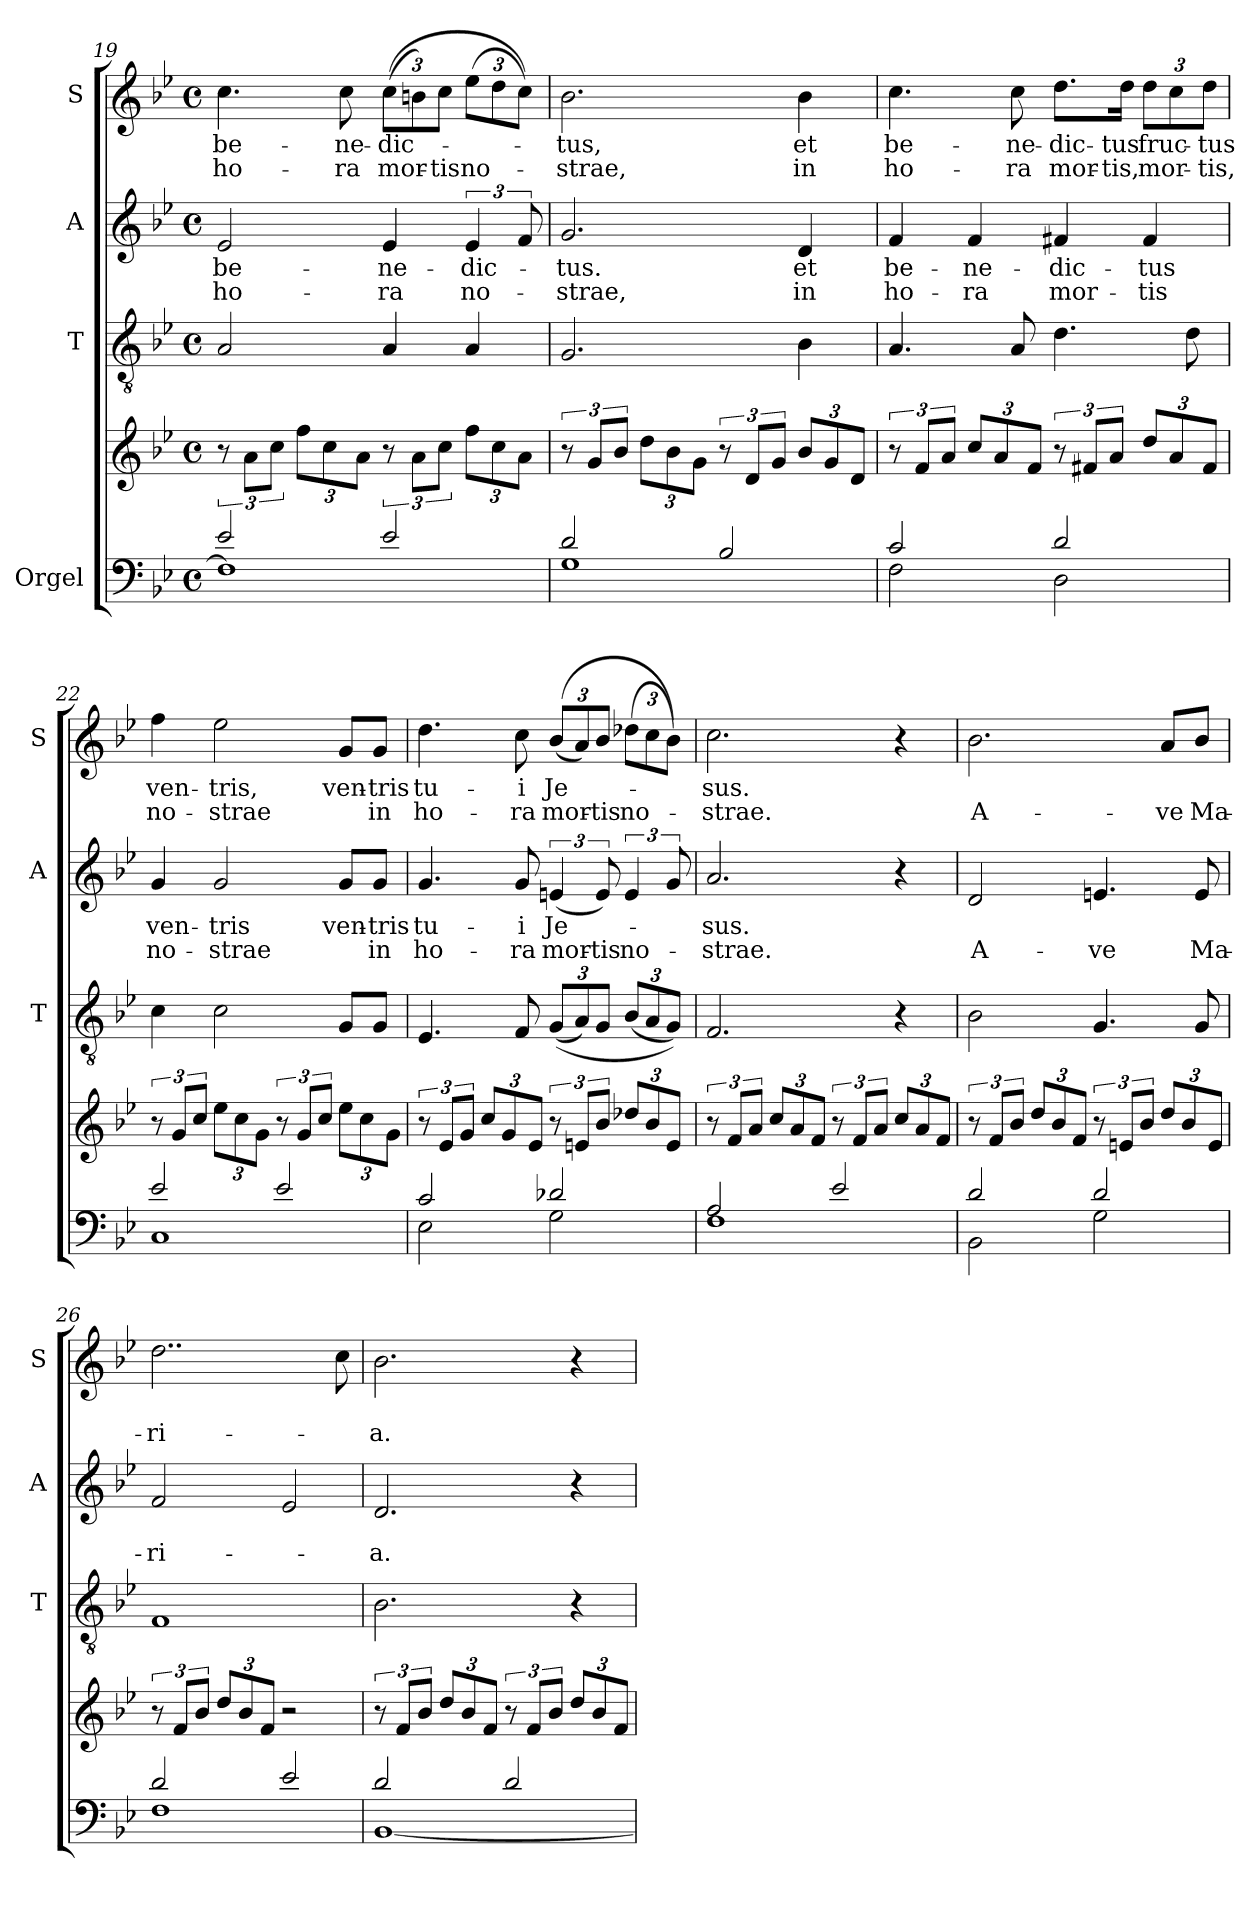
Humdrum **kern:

**kern	**kern	**kern	**kern	**text	**text	**kern	**text	**text
*part4	*part4	*part3	*part2	*part2	*part2	*part1	*part1	*part1
*staff5	*staff4	*staff3	*staff2	*staff2	*staff2	*staff1	*staff1	*staff1
*I"Orgel	*	*I"T	*I"A	*	*	*I"S	*	*
*	*	*I'T	*I'A	*	*	*I'S	*	*
*clefF4	*clefG2	*clefGv2	*clefG2	*	*	*clefG2	*	*
*k[b-e-]	*k[b-e-]	*k[b-e-]	*k[b-e-]	*	*	*k[b-e-]	*	*
*M4/4	*M4/4	*M4/4	*M4/4	*	*	*M4/4	*	*
*met(c)	*met(c)	*met(c)	*met(c)	*	*	*met(c)	*	*
=19	=19	=19	=19	=19	=19	=19	=19	=19
*^	*	*	*	*	*	*	*	*
!	!	!	!	!	!LO:LY:b	!LO:LY:b	!	!LO:LY:b	!LO:LY:b
2e-/	1F]	12r	2A/	2e-/	be-	ho-	4.cc\	be-	ho-
.	.	12a\L	.	.	.	.	.	.	.
.	.	12cc\J	.	.	.	.	.	.	.
*	*	*Xbrackettup	*	*	*	*	*	*	*
.	.	12ff\L	.	.	.	.	.	.	.
.	.	12cc\	.	.	.	.	.	.	.
!	!	!	!	!	!	!	!	!LO:LY:b	!LO:LY:b
.	.	.	.	.	.	.	8cc\	-ne-	-ra
.	.	12a\J	.	.	.	.	.	.	.
*	*	*brackettup	*	*	*	*	*	*	*
!	!	!	!	!	!LO:LY:b	!LO:LY:b	!	!	!
*	*	*	*	*	*	*	*Xbrackettup	*	*
!	!	!	!	!	!	!	!	!LO:LY:b	!LO:LY:b
2e-/	.	12r	4A/	4e-/	-ne-	-ra	(>(>12cc\L	-dic-	mor-
.	.	12a\L	.	.	.	.	12bn\)	.	.
!	!	!	!	!	!	!	!	!	!LO:LY:b
.	.	12cc\J	.	.	.	.	12cc\J	.	-tis
*	*	*Xbrackettup	*	*	*	*	*	*	*
!	!	!	!	!	!LO:LY:b	!LO:LY:b	!	!	!LO:LY:b
.	.	12ff\L	4A/	6e-/	-dic-	no-	(>12ee-\L	.	no-
.	.	12cc\	.	.	.	.	12dd\	.	.
.	.	12a\J	.	12f/	.	.	12cc\J))	.	.
=20	=20	=20	=20	=20	=20	=20	=20	=20	=20
*	*	*brackettup	*	*	*	*	*	*	*
!	!	!	!	!	!LO:LY:b	!LO:LY:b	!	!LO:LY:b	!LO:LY:b
2d/	1G	12r	2.G/	2.g/	-tus.	-strae,	2.b-\	-tus,	-strae,
.	.	12g/L	.	.	.	.	.	.	.
.	.	12b-/J	.	.	.	.	.	.	.
*	*	*Xbrackettup	*	*	*	*	*	*	*
.	.	12dd\L	.	.	.	.	.	.	.
.	.	12b-\	.	.	.	.	.	.	.
.	.	12g\J	.	.	.	.	.	.	.
*	*	*brackettup	*	*	*	*	*	*	*
2B-/	.	12r	.	.	.	.	.	.	.
.	.	12d/L	.	.	.	.	.	.	.
.	.	12g/J	.	.	.	.	.	.	.
*	*	*Xbrackettup	*	*	*	*	*	*	*
!	!	!	!	!	!LO:LY:b	!LO:LY:b	!	!LO:LY:b	!LO:LY:b
.	.	12b-/L	4B-\	4d/	et	in	4b-\	et	in
.	.	12g/	.	.	.	.	.	.	.
.	.	12d/J	.	.	.	.	.	.	.
!!LO:PB:g=z
=21	=21	=21	=21	=21	=21	=21	=21	=21	=21
*	*	*brackettup	*	*	*	*	*	*	*
!	!	!	!	!	!LO:LY:b	!LO:LY:b	!	!LO:LY:b	!LO:LY:b
2c/	2F\	12r	4.A/	4f/	be-	ho-	4.cc\	be-	ho-
.	.	12f/L	.	.	.	.	.	.	.
.	.	12a/J	.	.	.	.	.	.	.
*	*	*Xbrackettup	*	*	*	*	*	*	*
!	!	!	!	!	!LO:LY:b	!LO:LY:b	!	!	!
.	.	12cc/L	.	4f/	-ne-	-ra	.	.	.
.	.	12a/	.	.	.	.	.	.	.
!	!	!	!	!	!	!	!	!LO:LY:b	!LO:LY:b
.	.	.	8A/	.	.	.	8cc\	-ne-	-ra
.	.	12f/J	.	.	.	.	.	.	.
*	*	*brackettup	*	*	*	*	*	*	*
!	!	!	!	!	!LO:LY:b	!LO:LY:b	!	!LO:LY:b	!LO:LY:b
2d/	2D\	12r	4.d\	4f#X/	-dic-	mor-	8.dd\L	-dic-	mor-
.	.	12f#X/L	.	.	.	.	.	.	.
.	.	12a/J	.	.	.	.	.	.	.
!	!	!	!	!	!	!	!	!LO:LY:b	!LO:LY:b
.	.	.	.	.	.	.	16dd\Jk	-tus	-tis,
*	*	*Xbrackettup	*	*	*	*	*	*	*
!	!	!	!	!	!LO:LY:b	!LO:LY:b	!	!LO:LY:b	!LO:LY:b
.	.	12dd/L	.	4f#/	-tus	-tis	12dd\L	fruc-	mor-
.	.	12a/	.	.	.	.	12cc\	.	.
.	.	.	8d\	.	.	.	.	.	.
!	!	!	!	!	!	!	!	!LO:LY:b	!LO:LY:b
.	.	12f#/J	.	.	.	.	12dd\J	-tus	-tis,
=22	=22	=22	=22	=22	=22	=22	=22	=22	=22
*	*	*brackettup	*	*	*	*	*	*	*
!	!	!	!	!	!LO:LY:b	!LO:LY:b	!	!LO:LY:b	!LO:LY:b
2e-/	1C	12r	4c\	4g/	ven-	no-	4ff\	ven-	no-
.	.	12g/L	.	.	.	.	.	.	.
.	.	12cc/J	.	.	.	.	.	.	.
*	*	*Xbrackettup	*	*	*	*	*	*	*
!	!	!	!	!	!LO:LY:b	!LO:LY:b	!	!LO:LY:b	!LO:LY:b
.	.	12ee-\L	2c\	2g/	-tris	-strae	2ee-\	-tris,	-strae
.	.	12cc\	.	.	.	.	.	.	.
.	.	12g\J	.	.	.	.	.	.	.
*	*	*brackettup	*	*	*	*	*	*	*
2e-/	.	12r	.	.	.	.	.	.	.
.	.	12g/L	.	.	.	.	.	.	.
.	.	12cc/J	.	.	.	.	.	.	.
*	*	*Xbrackettup	*	*	*	*	*	*	*
!	!	!	!	!	!LO:LY:b	!	!	!LO:LY:b	!
.	.	12ee-\L	8G/L	8g/L	ven-	.	8g/L	ven-	.
.	.	12cc\	.	.	.	.	.	.	.
!	!	!	!	!	!LO:LY:b	!LO:LY:b	!	!LO:LY:b	!LO:LY:b
.	.	.	8G/J	8g/J	-tris	in	8g/J	-tris	in
.	.	12g\J	.	.	.	.	.	.	.
!!LO:LB:g=z
=23	=23	=23	=23	=23	=23	=23	=23	=23	=23
*	*	*brackettup	*	*	*	*	*	*	*
!	!	!	!	!	!LO:LY:b	!LO:LY:b	!	!LO:LY:b	!LO:LY:b
2c/	2E-\	12r	4.E-/	4.g/	tu-	ho-	4.dd\	tu-	ho-
.	.	12e-/L	.	.	.	.	.	.	.
.	.	12g/J	.	.	.	.	.	.	.
*	*	*Xbrackettup	*	*	*	*	*	*	*
.	.	12cc/L	.	.	.	.	.	.	.
.	.	12g/	.	.	.	.	.	.	.
!	!	!	!	!	!LO:LY:b	!LO:LY:b	!	!LO:LY:b	!LO:LY:b
.	.	.	8F/	8g/	-i	-ra	8cc\	-i	-ra
.	.	12e-/J	.	.	.	.	.	.	.
*	*	*brackettup	*Xbrackettup	*	*	*	*	*	*
!	!	!	!	!	!LO:LY:b	!LO:LY:b	!	!LO:LY:b	!LO:LY:b
2d-X/	2G\	12r	(<(<12G/L	(<6en/	Je-	mor-	(<(>12b-/L	Je-	mor-
.	.	12en/L	12A/)	.	.	.	12a/)	.	.
!	!	!	!	!	!	!LO:LY:b	!	!	!LO:LY:b
.	.	12b-/J	12G/J	12e/)	.	-tis	12b-/J	.	tis
*	*	*Xbrackettup	*	*	*	*	*	*	*
!	!	!	!	!	!	!LO:LY:b	!	!	!LO:LY:b
.	.	12dd-X/L	(<12B-/L	6e/	.	no-	(>12dd-X\L	.	no-
.	.	12b-/	12A/	.	.	.	12cc\	.	.
.	.	12e/J	12G/J))	12g/	.	.	12b-\J))	.	.
=24	=24	=24	=24	=24	=24	=24	=24	=24	=24
*	*	*brackettup	*	*	*	*	*	*	*
!	!	!	!	!	!LO:LY:b	!LO:LY:b	!	!LO:LY:b	!LO:LY:b
2A/	1F	12r	2.F/	2.a/	-sus.	-strae.	2.cc\	-sus.	-strae.
.	.	12f/L	.	.	.	.	.	.	.
.	.	12a/J	.	.	.	.	.	.	.
*	*	*Xbrackettup	*	*	*	*	*	*	*
.	.	12cc/L	.	.	.	.	.	.	.
.	.	12a/	.	.	.	.	.	.	.
.	.	12f/J	.	.	.	.	.	.	.
*	*	*brackettup	*	*	*	*	*	*	*
2e-/	.	12r	.	.	.	.	.	.	.
.	.	12f/L	.	.	.	.	.	.	.
.	.	12a/J	.	.	.	.	.	.	.
*	*	*Xbrackettup	*	*	*	*	*	*	*
.	.	12cc/L	4r	4r	.	.	4r	.	.
.	.	12a/	.	.	.	.	.	.	.
.	.	12f/J	.	.	.	.	.	.	.
=25	=25	=25	=25	=25	=25	=25	=25	=25	=25
*	*	*brackettup	*	*	*	*	*	*	*
!	!	!	!	!	!	!LO:LY:b	!	!	!LO:LY:b
2d/	2BB-\	12r	2B-\	2d/	.	A-	2.b-\	.	A-
.	.	12f/L	.	.	.	.	.	.	.
.	.	12b-/J	.	.	.	.	.	.	.
*	*	*Xbrackettup	*	*	*	*	*	*	*
.	.	12dd/L	.	.	.	.	.	.	.
.	.	12b-/	.	.	.	.	.	.	.
.	.	12f/J	.	.	.	.	.	.	.
*	*	*brackettup	*	*	*	*	*	*	*
!	!	!	!	!	!	!LO:LY:b	!	!	!
2d/	2G\	12r	4.G/	4.en/	.	-ve	.	.	.
.	.	12en/L	.	.	.	.	.	.	.
.	.	12b-/J	.	.	.	.	.	.	.
*	*	*Xbrackettup	*	*	*	*	*	*	*
!	!	!	!	!	!	!	!	!	!LO:LY:b
.	.	12dd/L	.	.	.	.	8a/L	.	-ve
.	.	12b-/	.	.	.	.	.	.	.
!	!	!	!	!	!	!LO:LY:b	!	!	!LO:LY:b
.	.	.	8G/	8e/	.	Ma-	8b-/J	.	Ma-
.	.	12e/J	.	.	.	.	.	.	.
!!LO:PB:g=z
=26	=26	=26	=26	=26	=26	=26	=26	=26	=26
*	*	*brackettup	*	*	*	*	*	*	*
!	!	!	!	!	!	!LO:LY:b	!	!	!LO:LY:b
2d/	1F	12r	1F	2f/	.	-ri-	2..dd\	.	-ri-
.	.	12f/L	.	.	.	.	.	.	.
.	.	12b-/J	.	.	.	.	.	.	.
*	*	*Xbrackettup	*	*	*	*	*	*	*
.	.	12dd/L	.	.	.	.	.	.	.
.	.	12b-/	.	.	.	.	.	.	.
.	.	12f/J	.	.	.	.	.	.	.
2e-/	.	2r	.	2e-/	.	.	.	.	.
.	.	.	.	.	.	.	8cc\	.	.
=27	=27	=27	=27	=27	=27	=27	=27	=27	=27
*	*	*brackettup	*	*	*	*	*	*	*
!	!	!	!	!	!	!LO:LY:b	!	!	!LO:LY:b
2d/	[1BB-	12r	2.B-\	2.d/	.	-a.	2.b-\	.	-a.
.	.	12f/L	.	.	.	.	.	.	.
.	.	12b-/J	.	.	.	.	.	.	.
*	*	*Xbrackettup	*	*	*	*	*	*	*
.	.	12dd/L	.	.	.	.	.	.	.
.	.	12b-/	.	.	.	.	.	.	.
.	.	12f/J	.	.	.	.	.	.	.
*	*	*brackettup	*	*	*	*	*	*	*
2d/	.	12r	.	.	.	.	.	.	.
.	.	12f/L	.	.	.	.	.	.	.
.	.	12b-/J	.	.	.	.	.	.	.
*	*	*Xbrackettup	*	*	*	*	*	*	*
.	.	12dd/L	4r	4r	.	.	4r	.	.
.	.	12b-/	.	.	.	.	.	.	.
.	.	12f/J	.	.	.	.	.	.	.
*v	*v	*	*	*	*	*	*	*	*
=	=	=	=	=	=	=	=	=
*-	*-	*-	*-	*-	*-	*-	*-	*-
